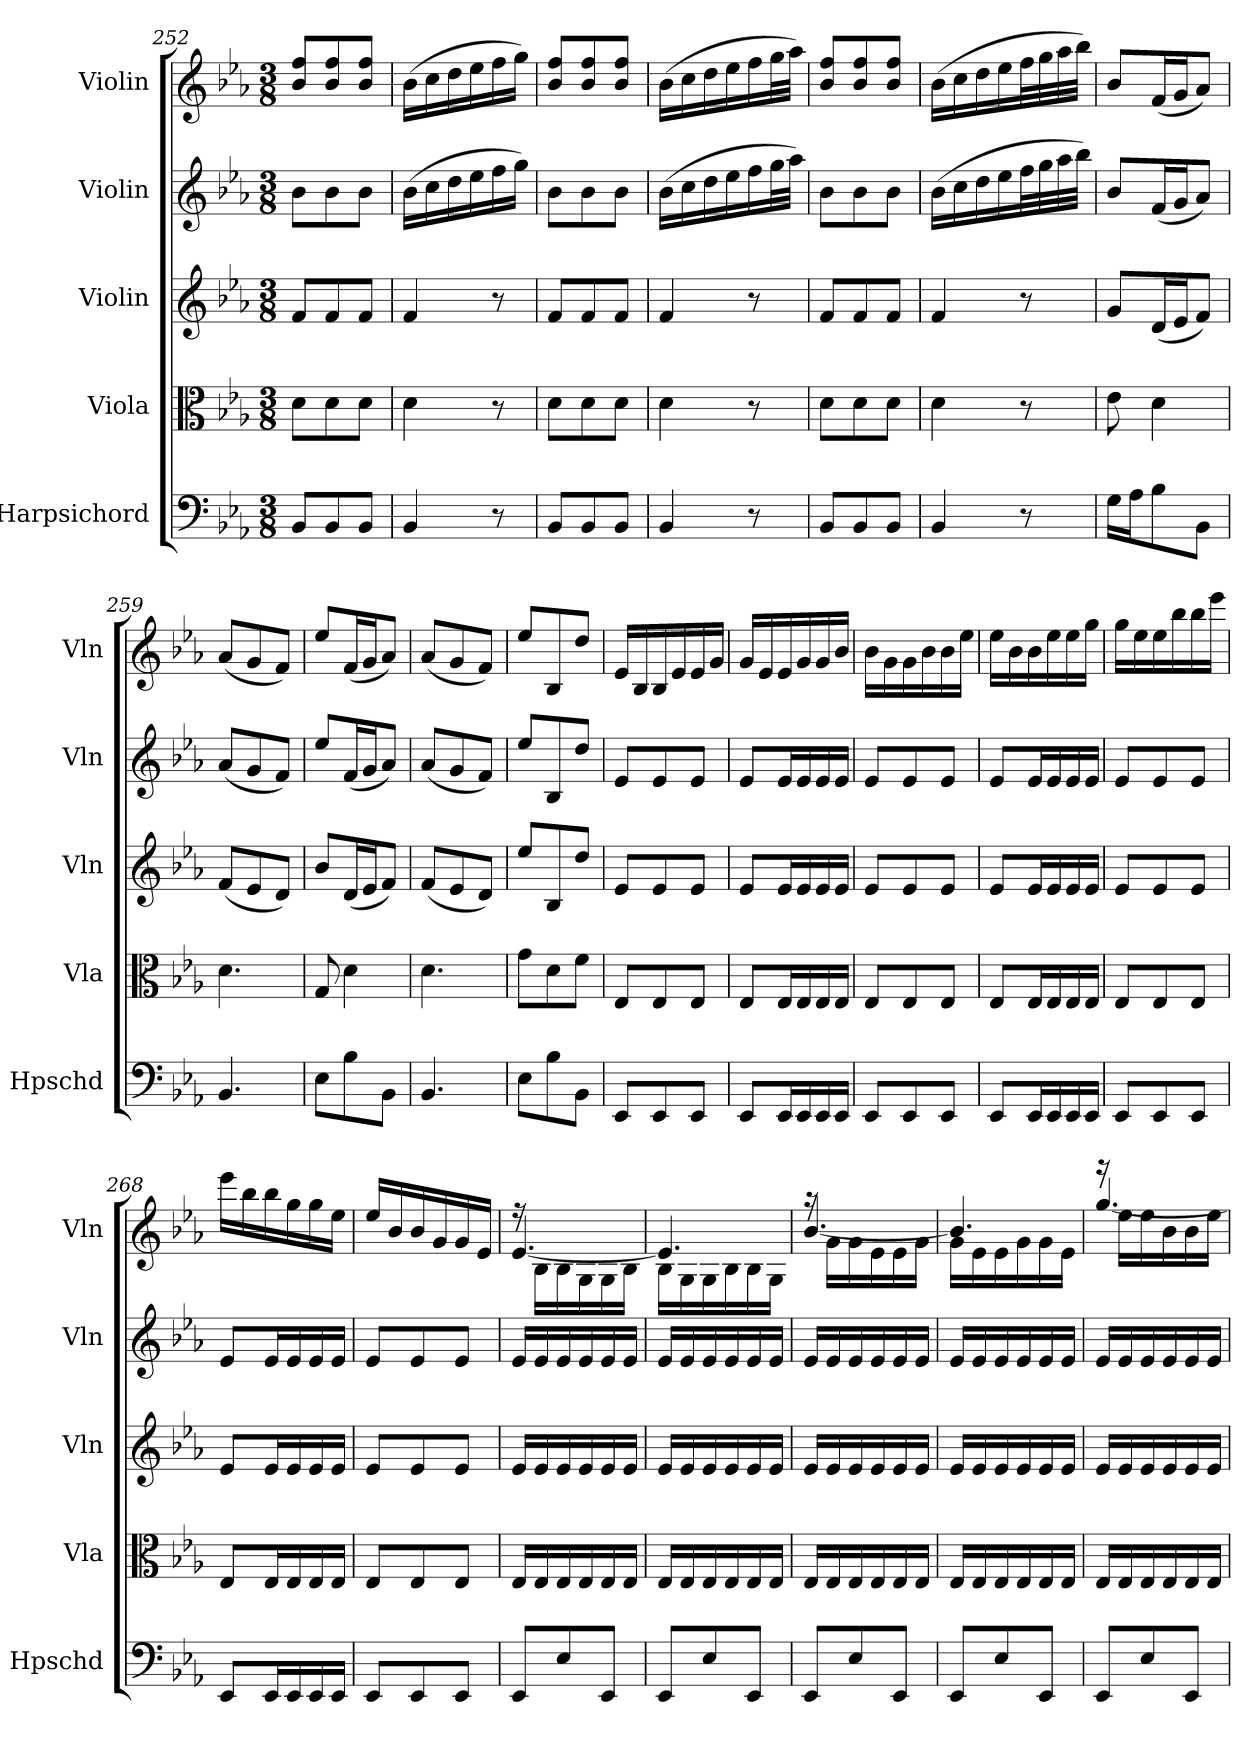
**kern	**kern	**kern	**kern	**kern
*part5	*part4	*part3	*part2	*part1
*staff5	*staff4	*staff3	*staff2	*staff1
*I"Harpsichord	*I"Viola	*I"Violin	*I"Violin	*I"Violin
*I'Hpschd	*I'Vla	*I'Vln	*I'Vln	*I'Vln
*clefF4	*clefC3	*clefG2	*clefG2	*clefG2
*k[b-e-a-]	*k[b-e-a-]	*k[b-e-a-]	*k[b-e-a-]	*k[b-e-a-]
*E-:	*E-:	*E-:	*E-:	*E-:
*M3/8	*M3/8	*M3/8	*M3/8	*M3/8
=252	=252	=252	=252	=252
8BB-/L	8d\L	8f/L	8b-\L	8b-/ 8ff/L
8BB-/	8d\	8f/	8b-\	8b-/ 8ff/
8BB-/J	8d\J	8f/J	8b-\J	8b-/ 8ff/J
=253	=253	=253	=253	=253
4BB-/	4d\	4f/	(16b-\LL	(16b-\LL
.	.	.	16cc\	16cc\
.	.	.	16dd\	16dd\
.	.	.	16ee-\	16ee-\
8r	8r	8r	16ff\	16ff\
.	.	.	16gg\JJ)	16gg\JJ)
=254	=254	=254	=254	=254
8BB-/L	8d\L	8f/L	8b-\L	8b-/ 8ff/L
8BB-/	8d\	8f/	8b-\	8b-/ 8ff/
8BB-/J	8d\J	8f/J	8b-\J	8b-/ 8ff/J
=255	=255	=255	=255	=255
4BB-/	4d\	4f/	(16b-\LL	(16b-\LL
.	.	.	16cc\	16cc\
.	.	.	16dd\	16dd\
.	.	.	16ee-\	16ee-\
8r	8r	8r	16ff\	16ff\
.	.	.	32gg\L	32gg\L
.	.	.	32aa-\JJJ)	32aa-\JJJ)
=256	=256	=256	=256	=256
8BB-/L	8d\L	8f/L	8b-\L	8b-/ 8ff/L
8BB-/	8d\	8f/	8b-\	8b-/ 8ff/
8BB-/J	8d\J	8f/J	8b-\J	8b-/ 8ff/J
=257	=257	=257	=257	=257
4BB-/	4d\	4f/	(16b-\LL	(16b-\LL
.	.	.	16cc\	16cc\
.	.	.	16dd\	16dd\
.	.	.	16ee-\	16ee-\
8r	8r	8r	32ff\L	32ff\L
.	.	.	32gg\	32gg\
.	.	.	32aa-\	32aa-\
.	.	.	32bb-\JJJ)	32bb-\JJJ)
=258	=258	=258	=258	=258
16G\LL	8e-\	8g/L	8b-/L	8b-/L
16A-\J	.	.	.	.
8B-\	4d\	(16d/L	(16f/L	(16f/L
.	.	16e-/J	16g/J	16g/J
8BB-\J	.	8f/J)	8a-/J)	8a-/J)
=259	=259	=259	=259	=259
4.BB-/	4.d\	(8f/L	(8a-/L	(8a-/L
.	.	8e-/	8g/	8g/
.	.	8d/J)	8f/J)	8f/J)
=260	=260	=260	=260	=260
8E-\L	8G/	8b-/L	8ee-/L	8ee-/L
8B-\	4d\	(16d/L	(16f/L	(16f/L
.	.	16e-/J	16g/J	16g/J
8BB-\J	.	8f/J)	8a-/J)	8a-/J)
=261	=261	=261	=261	=261
4.BB-/	4.d\	(8f/L	(8a-/L	(8a-/L
.	.	8e-/	8g/	8g/
.	.	8d/J)	8f/J)	8f/J)
=262	=262	=262	=262	=262
8E-\L	8g\L	8ee-/L	8ee-/L	8ee-/L
8B-\	8d\	8B-/	8B-/	8B-/
8BB-\J	8f\J	8dd/J	8dd/J	8dd/J
=263	=263	=263	=263	=263
8EE-/L	8E-/L	8e-/L	8e-/L	16e-/LL
.	.	.	.	16B-/
8EE-/	8E-/	8e-/	8e-/	16B-/
.	.	.	.	16e-/
8EE-/J	8E-/J	8e-/J	8e-/J	16e-/
.	.	.	.	16g/JJ
=264	=264	=264	=264	=264
8EE-/L	8E-/L	8e-/L	8e-/L	16g/LL
.	.	.	.	16e-/
16EE-/L	16E-/L	16e-/L	16e-/L	16e-/
16EE-/	16E-/	16e-/	16e-/	16g/
16EE-/	16E-/	16e-/	16e-/	16g/
16EE-/JJ	16E-/JJ	16e-/JJ	16e-/JJ	16b-/JJ
=265	=265	=265	=265	=265
8EE-/L	8E-/L	8e-/L	8e-/L	16b-\LL
.	.	.	.	16g\
8EE-/	8E-/	8e-/	8e-/	16g\
.	.	.	.	16b-\
8EE-/J	8E-/J	8e-/J	8e-/J	16b-\
.	.	.	.	16ee-\JJ
=266	=266	=266	=266	=266
8EE-/L	8E-/L	8e-/L	8e-/L	16ee-\LL
.	.	.	.	16b-\
16EE-/L	16E-/L	16e-/L	16e-/L	16b-\
16EE-/	16E-/	16e-/	16e-/	16ee-\
16EE-/	16E-/	16e-/	16e-/	16ee-\
16EE-/JJ	16E-/JJ	16e-/JJ	16e-/JJ	16gg\JJ
=267	=267	=267	=267	=267
8EE-/L	8E-/L	8e-/L	8e-/L	16gg\LL
.	.	.	.	16ee-\
8EE-/	8E-/	8e-/	8e-/	16ee-\
.	.	.	.	16bb-\
8EE-/J	8E-/J	8e-/J	8e-/J	16bb-\
.	.	.	.	16eee-\JJ
=268	=268	=268	=268	=268
8EE-/L	8E-/L	8e-/L	8e-/L	16eee-\LL
.	.	.	.	16bb-\
16EE-/L	16E-/L	16e-/L	16e-/L	16bb-\
16EE-/	16E-/	16e-/	16e-/	16gg\
16EE-/	16E-/	16e-/	16e-/	16gg\
16EE-/JJ	16E-/JJ	16e-/JJ	16e-/JJ	16ee-\JJ
=269	=269	=269	=269	=269
8EE-/L	8E-/L	8e-/L	8e-/L	16ee-/LL
.	.	.	.	16b-/
8EE-/	8E-/	8e-/	8e-/	16b-/
.	.	.	.	16g/
8EE-/J	8E-/J	8e-/J	8e-/J	16g/
.	.	.	.	16e-/JJ
=270	=270	=270	=270	=270
*	*	*	*	*^
8EE-/L	16E-/LL	16e-/LL	16e-/LL	16r	[4.e-/
.	16E-/	16e-/	16e-/	16B-\LL	.
8E-/	16E-/	16e-/	16e-/	16B-\	.
.	16E-/	16e-/	16e-/	16G\	.
8EE-/J	16E-/	16e-/	16e-/	16G\	.
.	16E-/JJ	16e-/JJ	16e-/JJ	16B-\JJ	.
=271	=271	=271	=271	=271	=271
8EE-/L	16E-/LL	16e-/LL	16e-/LL	16B-\LL	4.e-/]
.	16E-/	16e-/	16e-/	16G\	.
8E-/	16E-/	16e-/	16e-/	16G\	.
.	16E-/	16e-/	16e-/	16B-\	.
8EE-/J	16E-/	16e-/	16e-/	16B-\	.
.	16E-/JJ	16e-/JJ	16e-/JJ	16G\JJ	.
=272	=272	=272	=272	=272	=272
8EE-/L	16E-/LL	16e-/LL	16e-/LL	16r	[4.b-/
.	16E-/	16e-/	16e-/	16g\LL	.
8E-/	16E-/	16e-/	16e-/	16g\	.
.	16E-/	16e-/	16e-/	16e-\	.
8EE-/J	16E-/	16e-/	16e-/	16e-\	.
.	16E-/JJ	16e-/JJ	16e-/JJ	16g\JJ	.
=273	=273	=273	=273	=273	=273
8EE-/L	16E-/LL	16e-/LL	16e-/LL	16g\LL	4.b-/]
.	16E-/	16e-/	16e-/	16e-\	.
8E-/	16E-/	16e-/	16e-/	16e-\	.
.	16E-/	16e-/	16e-/	16g\	.
8EE-/J	16E-/	16e-/	16e-/	16g\	.
.	16E-/JJ	16e-/JJ	16e-/JJ	16e-\JJ	.
=274	=274	=274	=274	=274	=274
8EE-/L	16E-/LL	16e-/LL	16e-/LL	16r	[4.gg/
.	16E-/	16e-/	16e-/	16ee-\LL	.
8E-/	16E-/	16e-/	16e-/	16ee-\	.
.	16E-/	16e-/	16e-/	16b-\	.
8EE-/J	16E-/	16e-/	16e-/	16b-\	.
.	16E-/JJ	16e-/JJ	16e-/JJ	16ee-\JJ	.
*	*	*	*	*v	*v
=	=	=	=	=
*-	*-	*-	*-	*-
